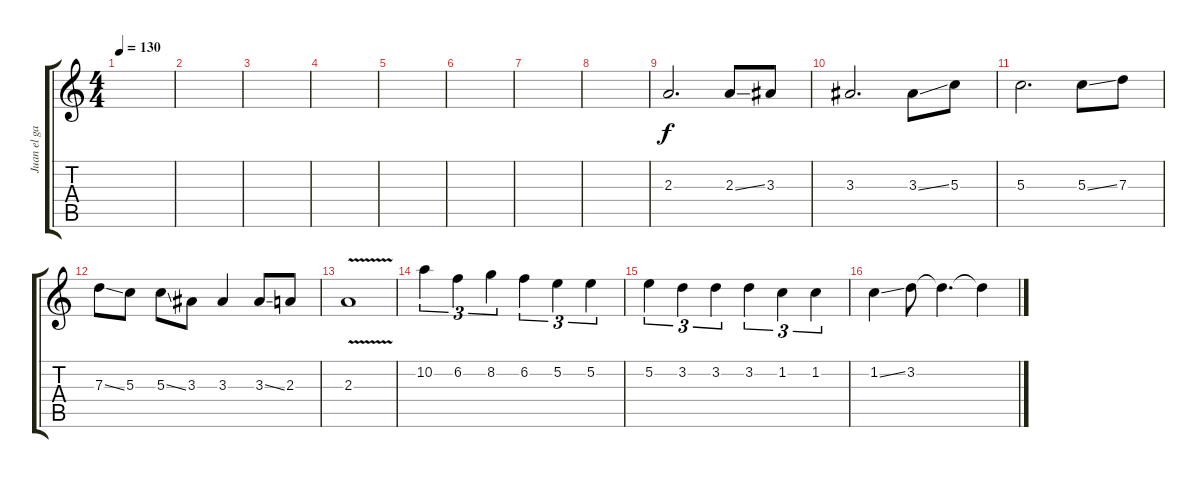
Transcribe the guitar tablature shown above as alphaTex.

\track ("Juan el gay" "Juan el ga") {instrument distortionguitar}
\staff {score tabs}
\tuning (E4 B3 G3 D3 A2 E2) {hide}
\ts (4 4)
\tempo 130
\tempo 165
\tempo 130
\clef g2
\ks c
|
|
|
|
|
|
|
|
2.3.2{d} 2.3{ss}.8 3.3.8 |
3.3.2{d} 3.3{ss}.8 5.3.8 |
5.3.2{d} 5.3{ss}.8 7.3.8 |
7.3{ss}.8 5.3.8 5.3{ss}.8 3.3.8 3.3.4 3.3{ss}.8 2.3.8 |
2.3{v}.1 |
10.2.4{tu (3 2)} 6.2.4{tu (3 2)} 8.2.4{tu (3 2)} 6.2.4{tu (3 2)} 5.2.4{tu (3 2)} 5.2.4{tu (3 2)} |
5.2.4{tu (3 2)} 3.2.4{tu (3 2)} 3.2.4{tu (3 2)} 3.2.4{tu (3 2)} 1.2.4{tu (3 2)} 1.2.4{tu (3 2)} |
1.2{ss}.4 3.2.8 3.2{t}.4{d} 3.2{t}.4
